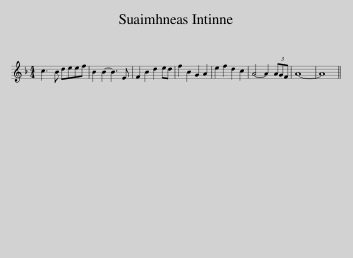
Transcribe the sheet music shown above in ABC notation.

X:1
L:1/8
M:4/4
I:linebreak $
K:Dmin
V:1 treble
V:1
 c3 B deef | B2 B2- B3 E | F2 B2 d2 ed | f2 B2 G2 A2 | e2 f2 d2 c2 | %5
 A4- A2 (3AGF | A8- | A8 || %8
